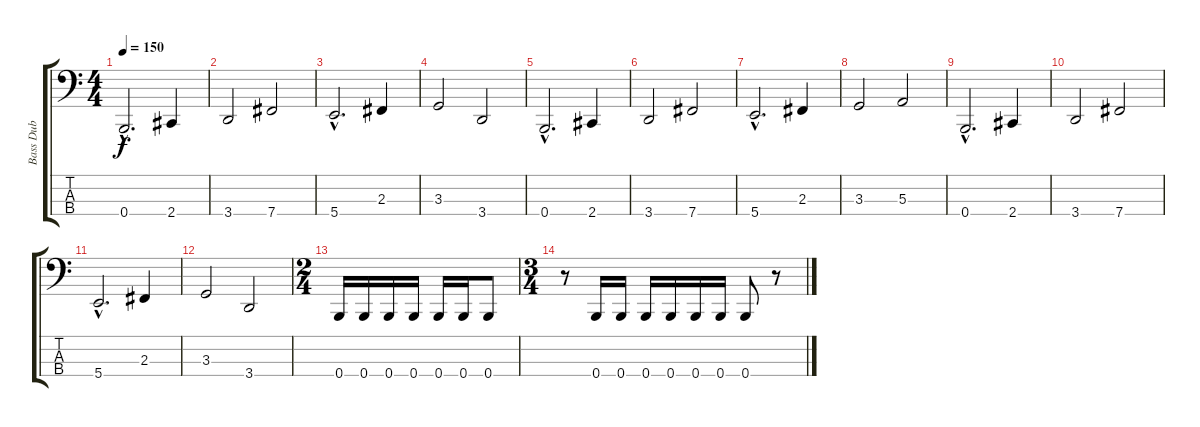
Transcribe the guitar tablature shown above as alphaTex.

\track ("Bass Dub" "Bass Dub") {instrument electricbasspick}
\staff {score tabs}
\tuning (D2 A1 E1 B0) {hide}
\ts (4 4)
\tempo 150
\clef f4
\ks c
0.4{hac}.2{d dy f} 2.4.4 |
3.4.2 7.4.2 |
5.4{hac}.2{d} 2.3.4 |
3.3.2 3.4.2 |
0.4{hac}.2{d} 2.4.4 |
3.4.2 7.4.2 |
5.4{hac}.2{d} 2.3.4 |
3.3.2 5.3.2 |
0.4{hac}.2{d} 2.4.4 |
3.4.2 7.4.2 |
5.4{hac}.2{d} 2.3.4 |
3.3.2 3.4.2 |
\ts (2 4)
0.4.16 0.4.16 0.4.16 0.4.16 0.4.16 0.4.16 0.4.8 |
\ts (3 4)
r.8 0.4.16 0.4.16 0.4.16 0.4.16 0.4.16 0.4.16 0.4.8 r.8
